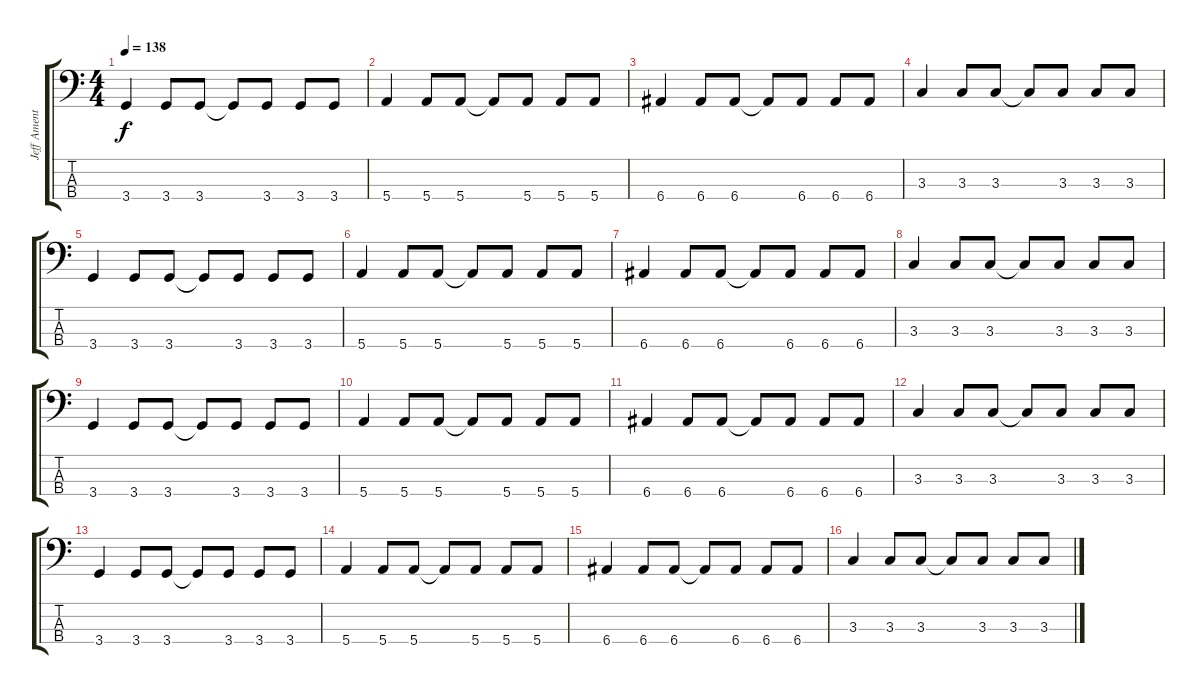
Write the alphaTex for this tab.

\track ("Jeff Ament - Bass" "Jeff Ament") {instrument electricbassfinger}
\staff {score tabs}
\tuning (G2 D2 A1 E1) {hide}
\ts (4 4)
\tempo 138
\clef f4
\ks c
3.4.4{dy f} 3.4.8 3.4.8 3.4{t}.8 3.4.8 3.4.8 3.4.8 |
5.4.4 5.4.8 5.4.8 5.4{t}.8 5.4.8 5.4.8 5.4.8 |
6.4.4 6.4.8 6.4.8 6.4{t}.8 6.4.8 6.4.8 6.4.8 |
3.3.4 3.3.8 3.3.8 3.3{t}.8 3.3.8 3.3.8 3.3.8 |
3.4.4 3.4.8 3.4.8 3.4{t}.8 3.4.8 3.4.8 3.4.8 |
5.4.4 5.4.8 5.4.8 5.4{t}.8 5.4.8 5.4.8 5.4.8 |
6.4.4 6.4.8 6.4.8 6.4{t}.8 6.4.8 6.4.8 6.4.8 |
3.3.4 3.3.8 3.3.8 3.3{t}.8 3.3.8 3.3.8 3.3.8 |
3.4.4 3.4.8 3.4.8 3.4{t}.8 3.4.8 3.4.8 3.4.8 |
5.4.4 5.4.8 5.4.8 5.4{t}.8 5.4.8 5.4.8 5.4.8 |
6.4.4 6.4.8 6.4.8 6.4{t}.8 6.4.8 6.4.8 6.4.8 |
3.3.4 3.3.8 3.3.8 3.3{t}.8 3.3.8 3.3.8 3.3.8 |
3.4.4 3.4.8 3.4.8 3.4{t}.8 3.4.8 3.4.8 3.4.8 |
5.4.4 5.4.8 5.4.8 5.4{t}.8 5.4.8 5.4.8 5.4.8 |
6.4.4 6.4.8 6.4.8 6.4{t}.8 6.4.8 6.4.8 6.4.8 |
3.3.4 3.3.8 3.3.8 3.3{t}.8 3.3.8 3.3.8 3.3.8
